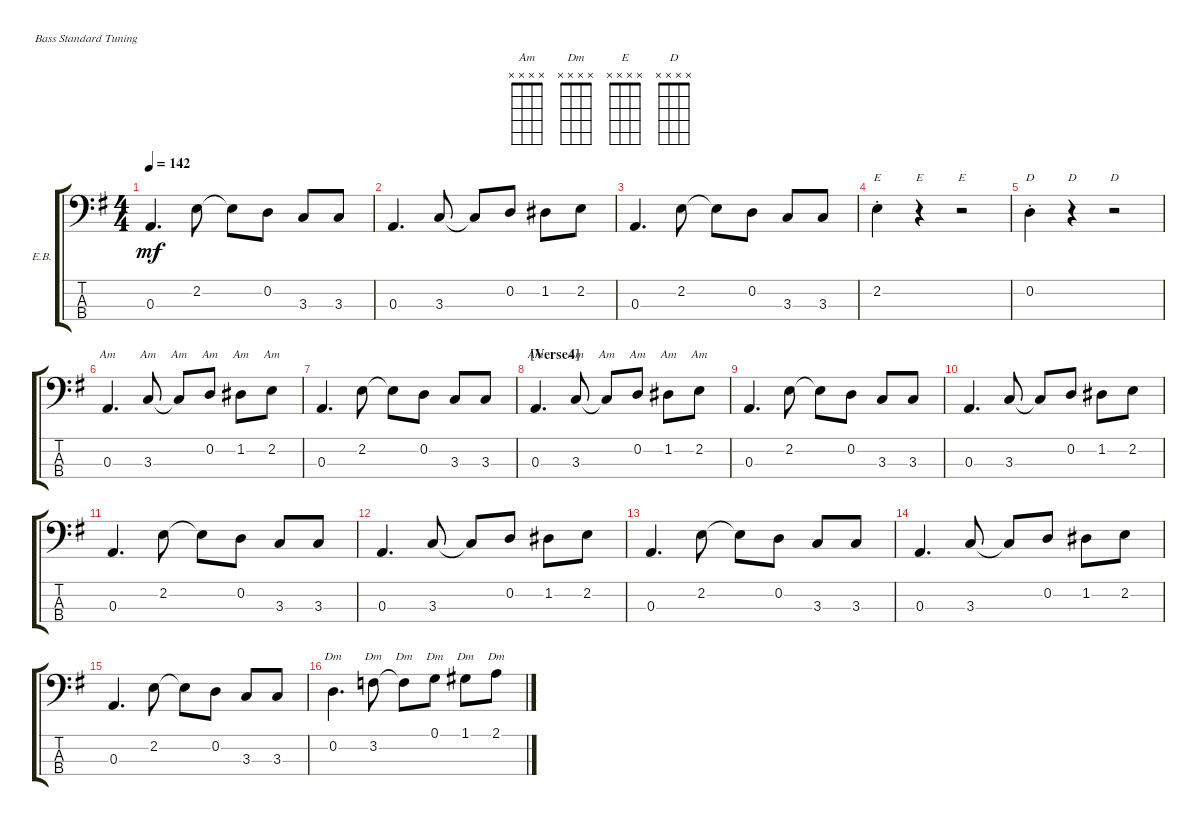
\bracketExtendMode groupsimilarinstruments
\firstSystemTrackNameOrientation horizontal
\otherSystemsTrackNameOrientation horizontal
\track ("Electric Bass" "E.B.") {instrument electricbassfinger}
\staff {score tabs}
\tuning (G2 D2 A1 E1)
\chord ("Am" x x x x)
\chord ("Dm" x x x x)
\chord ("E" x x x x)
\chord ("D" x x x x)
\ts (4 4)
\tempo 142
\clef f4
\ks eminor
0.3.4{d dy mf} 2.2.8 2.2{t}.8 0.2.8 3.3.8 3.3.8 |
0.3.4{d} 3.3.8 3.3{t}.8 0.2.8 1.2.8 2.2.8 |
0.3.4{d} 2.2.8 2.2{t}.8 0.2.8 3.3.8 3.3.8 |
2.2{st}.4{ch "E"} r.4{ch "E"} r.2{ch "E"} |
0.2{st}.4{ch "D"} r.4{ch "D"} r.2{ch "D"} |
0.3.4{d ch "Am"} 3.3.8{ch "Am"} 3.3{t}.8{ch "Am"} 0.2.8{ch "Am"} 1.2.8{ch "Am"} 2.2.8{ch "Am"} |
0.3.4{d} 2.2.8 2.2{t}.8 0.2.8 3.3.8 3.3.8 |
\section ("" "[Verse4] ")
0.3.4{d ch "Am"} 3.3.8{ch "Am"} 3.3{t}.8{ch "Am"} 0.2.8{ch "Am"} 1.2.8{ch "Am"} 2.2.8{ch "Am"} |
0.3.4{d} 2.2.8 2.2{t}.8 0.2.8 3.3.8 3.3.8 |
0.3.4{d} 3.3.8 3.3{t}.8 0.2.8 1.2.8 2.2.8 |
0.3.4{d} 2.2.8 2.2{t}.8 0.2.8 3.3.8 3.3.8 |
0.3.4{d} 3.3.8 3.3{t}.8 0.2.8 1.2.8 2.2.8 |
0.3.4{d} 2.2.8 2.2{t}.8 0.2.8 3.3.8 3.3.8 |
0.3.4{d} 3.3.8 3.3{t}.8 0.2.8 1.2.8 2.2.8 |
0.3.4{d} 2.2.8 2.2{t}.8 0.2.8 3.3.8 3.3.8 |
0.2.4{d ch "Dm"} 3.2.8{ch "Dm"} 3.2{t}.8{ch "Dm"} 0.1.8{ch "Dm"} 1.1.8{ch "Dm"} 2.1.8{ch "Dm"}
